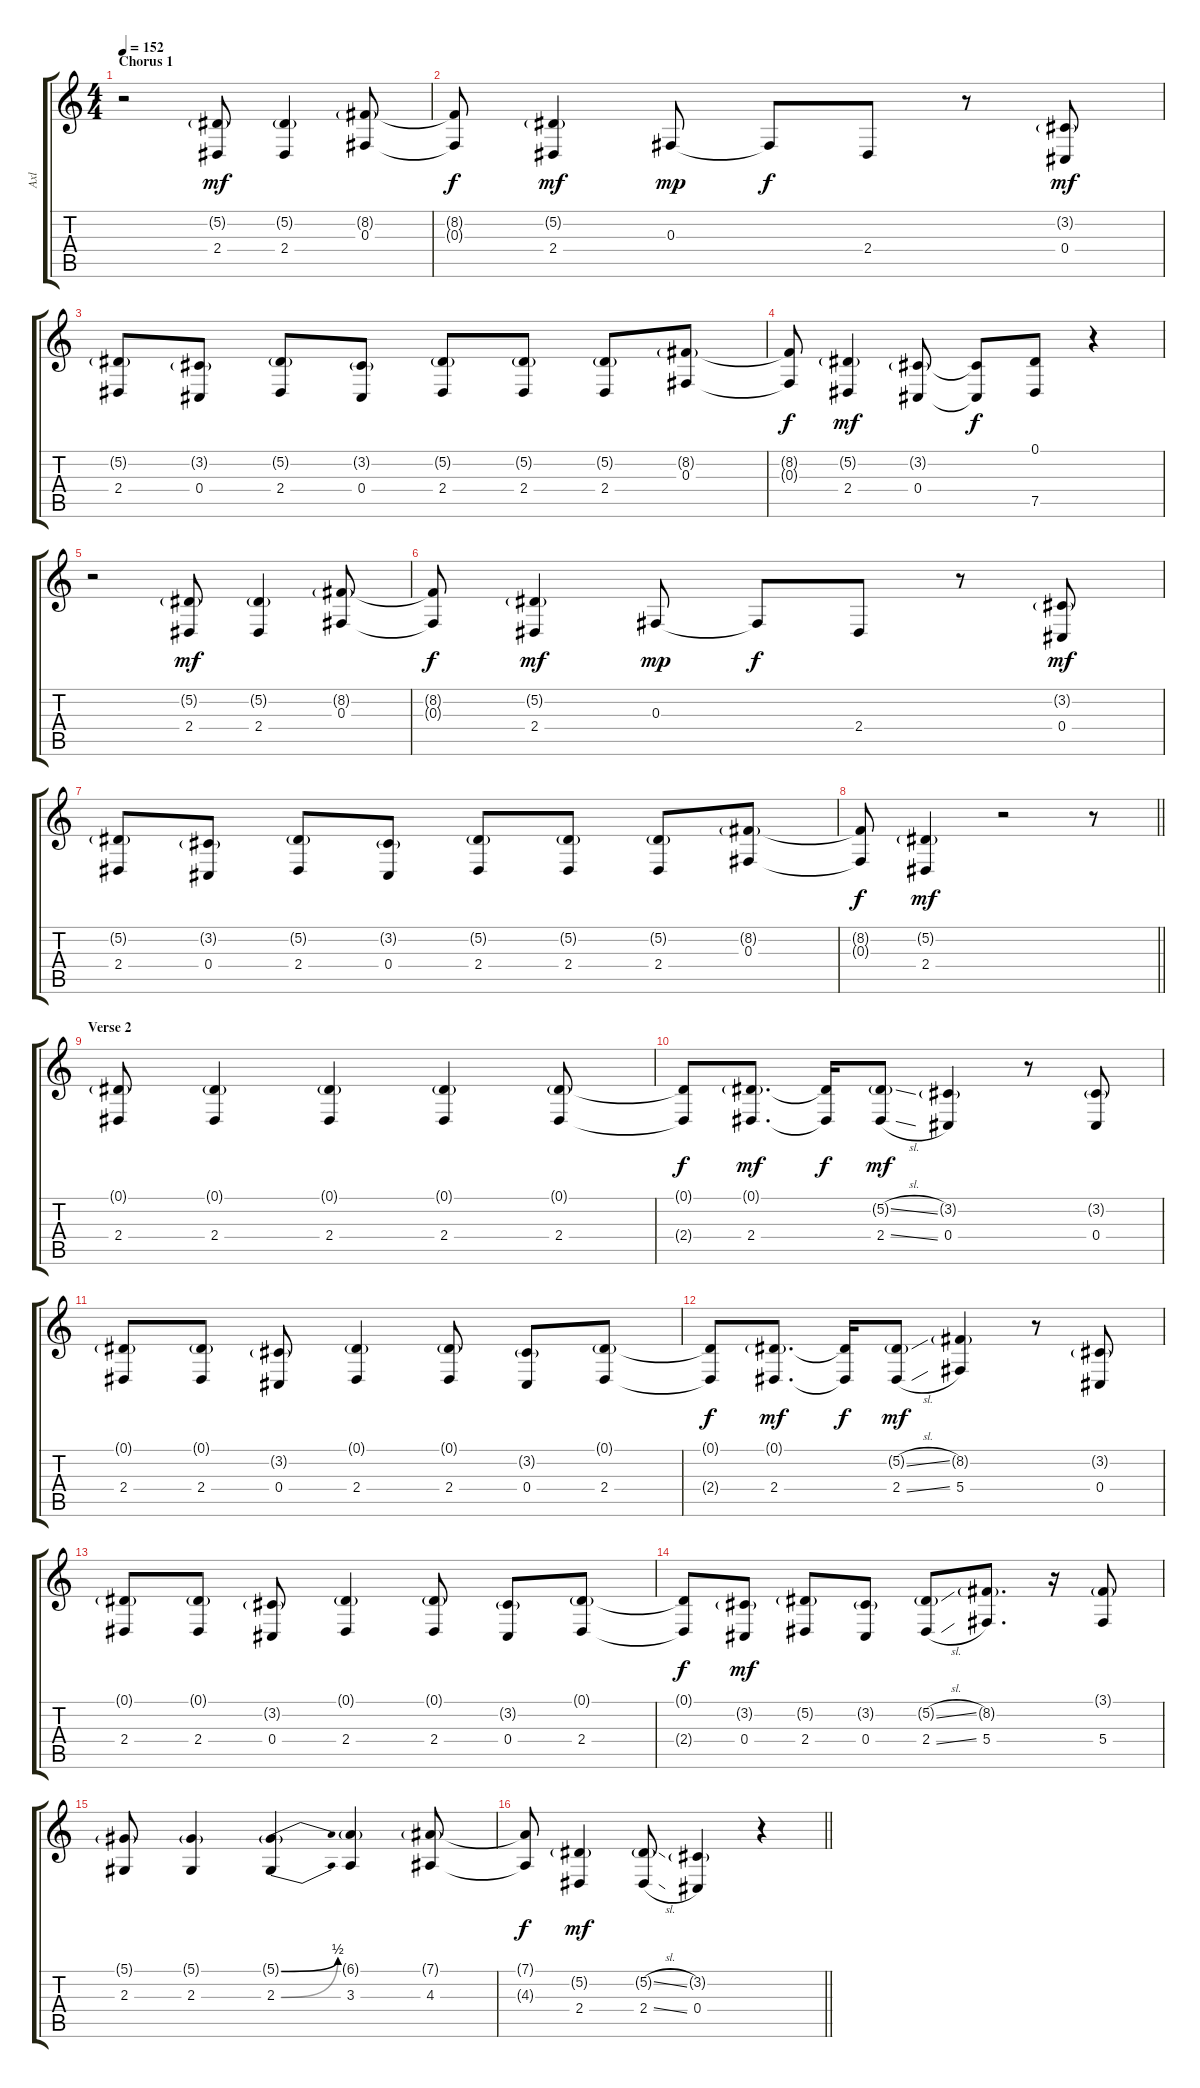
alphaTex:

\track ("Axl" "Axl") {instrument lead2sawtooth}
\staff {score tabs}
\tuning (Eb4 Bb3 Gb3 Db3 Ab2 Eb2) {hide}
\ts (4 4)
\section ("" "Chorus 1")
\tempo 152
\clef g2
\ks c
r.2{dy mf} (5.2{g} 2.4).8 (5.2{g} 2.4).4 (8.2{g} 0.3).8 |
(8.2{t} 0.3{t}).8{dy f} (5.2{g} 2.4).4{dy mf} 0.3.8{dy mp} 0.3{t}.8{dy f} 2.4.8 r.8 (3.2{g} 0.4).8{dy mf} |
(5.2{g} 2.4).8 (3.2{g} 0.4).8 (5.2{g} 2.4).8 (3.2{g} 0.4).8 (5.2{g} 2.4).8 (5.2{g} 2.4).8 (5.2{g} 2.4).8 (8.2{g} 0.3).8 |
(8.2{t} 0.3{t}).8{dy f} (5.2{g} 2.4).4{dy mf} (3.2{g} 0.4).8 (3.2{t} 0.4{t}).8{dy f} (0.1 7.5).8 r.4 |
r.2 (5.2{g} 2.4).8{dy mf} (5.2{g} 2.4).4 (8.2{g} 0.3).8 |
(8.2{t} 0.3{t}).8{dy f} (5.2{g} 2.4).4{dy mf} 0.3.8{dy mp} 0.3{t}.8{dy f} 2.4.8 r.8 (3.2{g} 0.4).8{dy mf} |
(5.2{g} 2.4).8 (3.2{g} 0.4).8 (5.2{g} 2.4).8 (3.2{g} 0.4).8 (5.2{g} 2.4).8 (5.2{g} 2.4).8 (5.2{g} 2.4).8 (8.2{g} 0.3).8 |
\barLineRight lightlight
(8.2{t} 0.3{t}).8{dy f} (5.2{g} 2.4).4{dy mf} r.2 r.8 |
\section ("" "Verse 2")
(0.1{g} 2.4).8 (0.1{g} 2.4).4 (0.1{g} 2.4).4 (0.1{g} 2.4).4 (0.1{g} 2.4).8 |
(0.1{t} 2.4{t}).8{dy f} (0.1{g} 2.4).8{d dy mf} (0.1{t} 2.4{t}).16{dy f} (5.2{sl g} 2.4{sl}).8{dy mf} (3.2{g} 0.4).4 r.8 (3.2{g} 0.4).8 |
(0.1{g} 2.4).8 (0.1{g} 2.4).8 (3.2{g} 0.4).8 (0.1{g} 2.4).4 (0.1{g} 2.4).8 (3.2{g} 0.4).8 (0.1{g} 2.4).8 |
(0.1{t} 2.4{t}).8{dy f} (0.1{g} 2.4).8{d dy mf} (0.1{t} 2.4{t}).16{dy f} (5.2{sl g} 2.4{sl}).8{dy mf} (8.2{g} 5.4).4 r.8 (3.2{g} 0.4).8 |
(0.1{g} 2.4).8 (0.1{g} 2.4).8 (3.2{g} 0.4).8 (0.1{g} 2.4).4 (0.1{g} 2.4).8 (3.2{g} 0.4).8 (0.1{g} 2.4).8 |
(0.1{t} 2.4{t}).8{dy f} (3.2{g} 0.4).8{dy mf} (5.2{g} 2.4).8 (3.2{g} 0.4).8 (5.2{sl g} 2.4{sl}).8 (8.2{g} 5.4).8{d} r.16 (3.1{g} 5.4).8 |
(5.1{g} 2.3).8 (5.1{g} 2.3).4 (5.1{be (bend 0 0 60 2) g} 2.3{be (bend 0 0 60 2)}).4 (6.1{g} 3.3).4 (7.1{g} 4.3).8 |
\barLineRight lightlight
(7.1{t} 4.3{t}).8{dy f} (5.2{g} 2.4).4{dy mf} (5.2{sl g} 2.4{sl}).8 (3.2{g} 0.4).4 r.4
